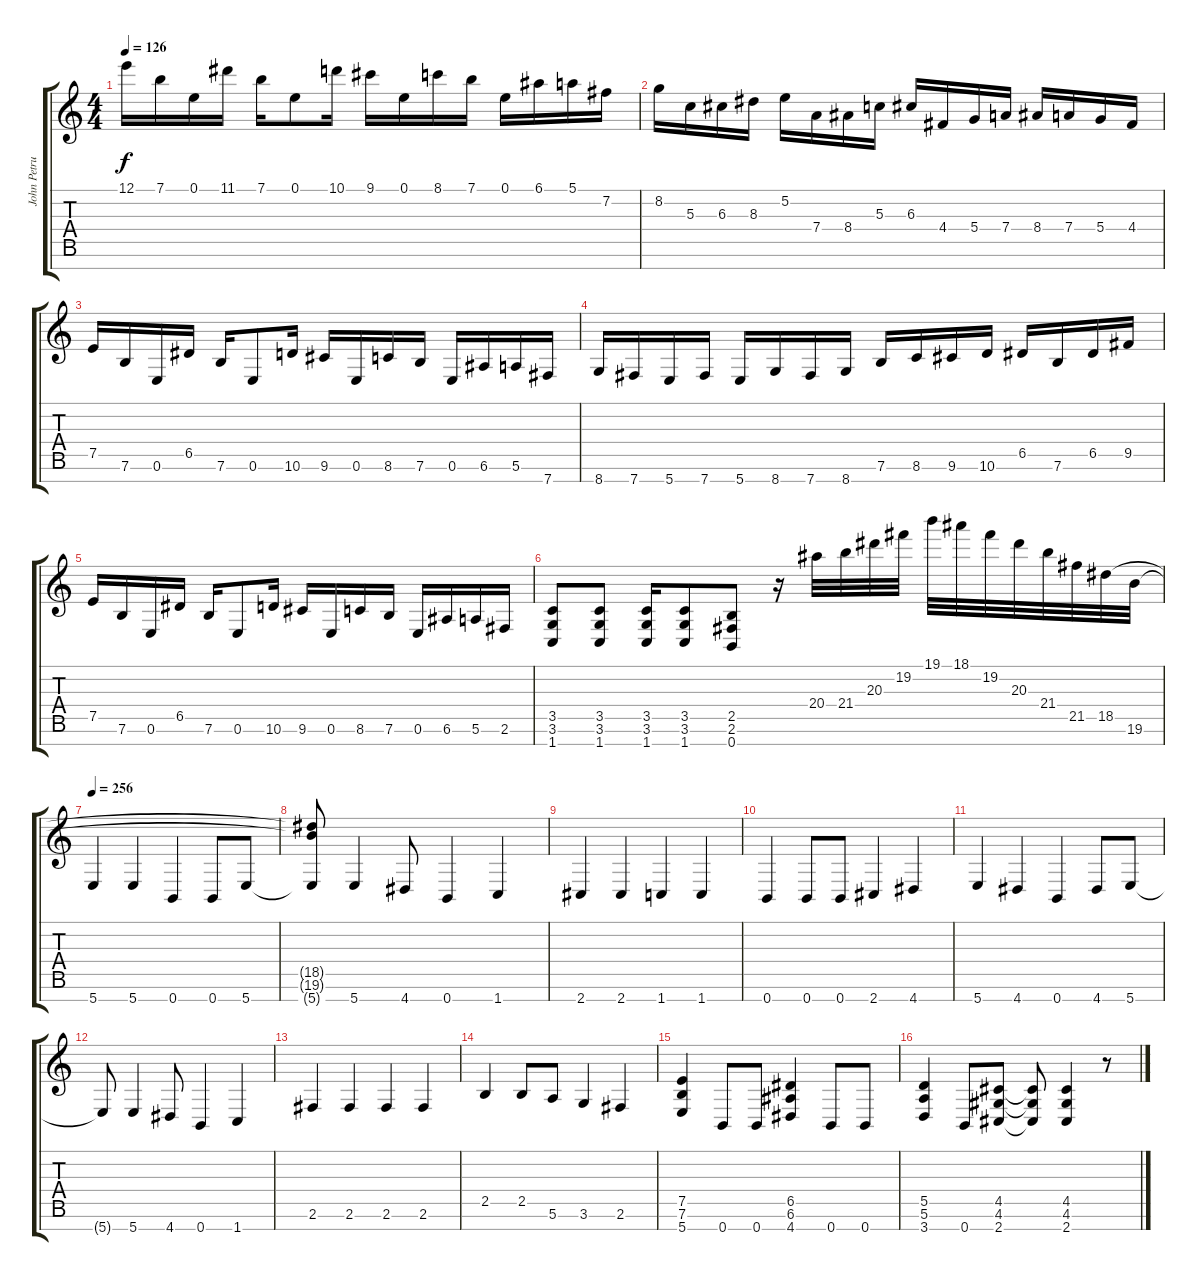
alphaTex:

\track ("John Petrucci" "John Petru") {instrument overdrivenguitar}
\staff {score tabs}
\tuning (E4 B3 G3 D3 A2 E2 B1) {hide}
\ts (4 4)
\tempo 126
\clef g2
\ks c
12.1.16{dy f} 7.1.16 0.1.16 11.1.16 7.1.16 0.1.8 10.1.16 9.1.16 0.1.16 8.1.16 7.1.16 0.1.16 6.1.16 5.1.16 7.2.16 |
8.2.16 5.3.16 6.3.16 8.3.16 5.2.16 7.4.16 8.4.16 5.3.16 6.3.16 4.4.16 5.4.16 7.4.16 8.4.16 7.4.16 5.4.16 4.4.16 |
7.5.16 7.6.16 0.6.16 6.5.16 7.6.16 0.6.8 10.6.16 9.6.16 0.6.16 8.6.16 7.6.16 0.6.16 6.6.16 5.6.16 7.7.16 |
8.7.16 7.7.16 5.7.16 7.7.16 5.7.16 8.7.16 7.7.16 8.7.16 7.6.16 8.6.16 9.6.16 10.6.16 6.5.16 7.6.16 6.5.16 9.5.16 |
7.5.16 7.6.16 0.6.16 6.5.16 7.6.16 0.6.8 10.6.16 9.6.16 0.6.16 8.6.16 7.6.16 0.6.16 6.6.16 5.6.16 2.6.16 |
(3.5 3.6 1.7).8 (3.5 3.6 1.7).8 (3.5 3.6 1.7).16 (3.5 3.6 1.7).8 (2.5 2.6 0.7).8 r.16 20.4.32 21.4.32 20.3.32 19.2.32 19.1.32 18.1.32 19.2.32 20.3.32 21.4.32 21.5.32 18.5.32 19.6.32 |
\tempo 256
5.7.4 5.7.4 0.7.4 0.7.8 5.7.8 |
(18.5{t} 19.6{t} 5.7{t}).8 5.7.4 4.7.8 0.7.4 1.7.4 |
2.7.4 2.7.4 1.7.4 1.7.4 |
0.7.4 0.7.8 0.7.8 2.7.4 4.7.4 |
5.7.4 4.7.4 0.7.4 4.7.8 5.7.8 |
5.7{t}.8 5.7.4 4.7.8 0.7.4 1.7.4 |
2.6.4 2.6.4 2.6.4 2.6.4 |
2.5.4 2.5.8 5.6.8 3.6.4 2.6.4 |
(7.5 7.6 5.7).4 0.7.8 0.7.8 (6.5 6.6 4.7).4 0.7.8 0.7.8 |
(5.5 5.6 3.7).4 0.7.8 (4.5 4.6 2.7).8 (4.5{t} 4.6{t} 2.7{t}).8 (4.5 4.6 2.7).4 r.8
